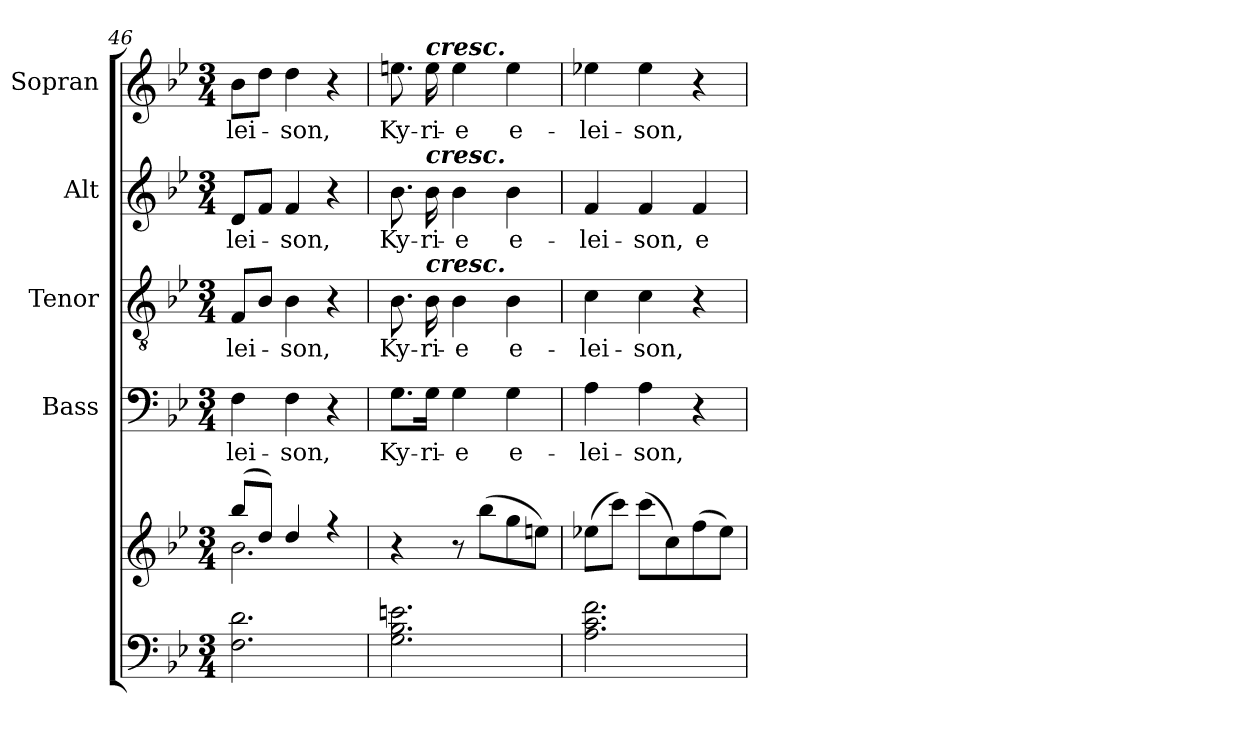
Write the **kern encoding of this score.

**kern	**kern	**kern	**text	**kern	**text	**kern	**text	**kern	**text
*part5	*part5	*part4	*part4	*part3	*part3	*part2	*part2	*part1	*part1
*staff6	*staff5	*staff4	*staff4	*staff3	*staff3	*staff2	*staff2	*staff1	*staff1
*	*	*I"Bass	*	*I"Tenor	*	*I"Alt	*	*I"Sopran	*
*	*	*I'B.	*	*I'T.	*	*I'A.	*	*I'S.	*
*clefF4	*clefG2	*clefF4	*	*clefGv2	*	*clefG2	*	*clefG2	*
*k[b-e-]	*k[b-e-]	*k[b-e-]	*	*k[b-e-]	*	*k[b-e-]	*	*k[b-e-]	*
*B-:	*B-:	*B-:	*	*B-:	*	*B-:	*	*B-:	*
*M3/4	*M3/4	*M3/4	*	*M3/4	*	*M3/4	*	*M3/4	*
=46	=46	=46	=46	=46	=46	=46	=46	=46	=46
*	*^	*	*	*	*	*	*	*	*
!	!	!	!	!LO:LY:b	!	!LO:LY:b	!	!LO:LY:b	!	!LO:LY:b
2.F\ 2.d\	(>8bb-/L	2.b-\	4F\	-lei-	8F/L	-lei-	8d/L	-lei-	8b-\L	-lei-
.	8dd/J)	.	.	.	8B-/J	.	8f/J	.	8dd\J	.
!	!	!	!	!LO:LY:b	!	!LO:LY:b	!	!LO:LY:b	!	!LO:LY:b
.	4dd/	.	4F\	-son,	4B-\	-son,	4f/	-son,	4dd\	-son,
.	4rff	.	4r	.	4r	.	4r	.	4r	.
*	*v	*v	*	*	*	*	*	*	*	*
=47	=47	=47	=47	=47	=47	=47	=47	=47	=47
!	!	!	!LO:LY:b	!	!LO:LY:b	!	!LO:LY:b	!	!LO:LY:b
2.G\ 2.B-\ 2.en\	4r	8.G\L	Ky-	8.B-\	Ky-	8.b-\	Ky-	8.een\	Ky-
!	!	!	!	!	!	!	!	!LO:TX:a:Bi:t=cresc.	!
!	!	!	!	!	!	!LO:TX:a:Bi:t=cresc.	!	!	!
!	!	!	!	!LO:TX:a:Bi:t=cresc.	!	!	!	!	!
!	!	!	!LO:LY:b	!	!LO:LY:b	!	!LO:LY:b	!	!LO:LY:b
.	.	16G\Jk	-ri-	16B-\	-ri-	16b-\	-ri-	16ee\	-ri-
!	!	!	!LO:LY:b	!	!LO:LY:b	!	!LO:LY:b	!	!LO:LY:b
.	8r	4G\	-e	4B-\	-e	4b-\	-e	4ee\	-e
.	(>8bb-\L	.	.	.	.	.	.	.	.
!	!	!	!LO:LY:b	!	!LO:LY:b	!	!LO:LY:b	!	!LO:LY:b
.	8gg\	4G\	e-	4B-\	e-	4b-\	e-	4ee\	e-
.	8een\J)	.	.	.	.	.	.	.	.
=48	=48	=48	=48	=48	=48	=48	=48	=48	=48
!	!	!	!LO:LY:b	!	!LO:LY:b	!	!LO:LY:b	!	!LO:LY:b
2.A\ 2.c\ 2.f\	(>8ee-X\L	4A\	-lei-	4c\	-lei-	4f/	-lei-	4ee-X\	-lei-
.	8ccc\J)	.	.	.	.	.	.	.	.
!	!	!	!LO:LY:b	!	!LO:LY:b	!	!LO:LY:b	!	!LO:LY:b
.	(>8ccc\L	4A\	-son,	4c\	-son,	4f/	-son,	4ee-\	-son,
.	8cc\)	.	.	.	.	.	.	.	.
!	!	!	!	!	!	!	!LO:LY:b	!	!
.	(>8ff\	4r	.	4r	.	4f/	e-	4r	.
.	8ee-\J)	.	.	.	.	.	.	.	.
=	=	=	=	=	=	=	=	=	=
*-	*-	*-	*-	*-	*-	*-	*-	*-	*-
